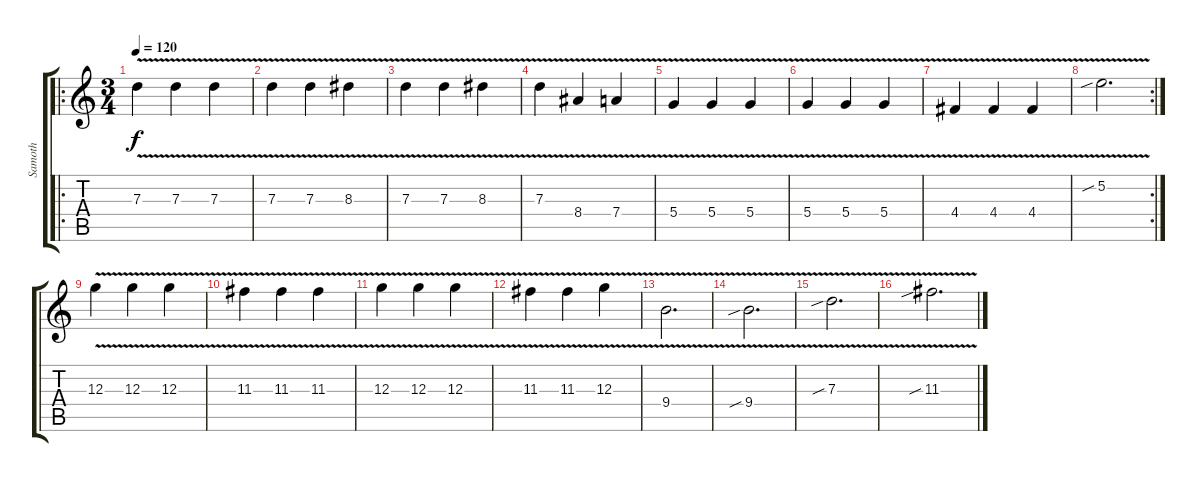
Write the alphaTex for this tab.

\track ("Samoth" "Samoth") {instrument distortionguitar}
\staff {score tabs}
\tuning (E4 B3 G3 D3 A2 E2) {hide}
\ro
\ts (3 4)
\tempo 120
\clef g2
\ks c
7.3{v}.4{dy f} 7.3{v}.4 7.3{v}.4 |
7.3{v}.4 7.3{v}.4 8.3{v}.4 |
7.3{v}.4 7.3{v}.4 8.3{v}.4 |
7.3{v}.4 8.4{v}.4 7.4{v}.4 |
5.4{v}.4 5.4{v}.4 5.4{v}.4 |
5.4{v}.4 5.4{v}.4 5.4{v}.4 |
4.4{v}.4 4.4{v}.4 4.4{v}.4 |
\rc 2
5.2{v sib}.2{d} |
12.3{v}.4 12.3{v}.4 12.3{v}.4 |
11.3{v}.4 11.3{v}.4 11.3{v}.4 |
12.3{v}.4 12.3{v}.4 12.3{v}.4 |
11.3{v}.4 11.3{v}.4 12.3{v}.4 |
9.4{v}.2{d} |
9.4{v sib}.2{d} |
7.3{v sib}.2{d} |
11.3{v sib}.2{d}
